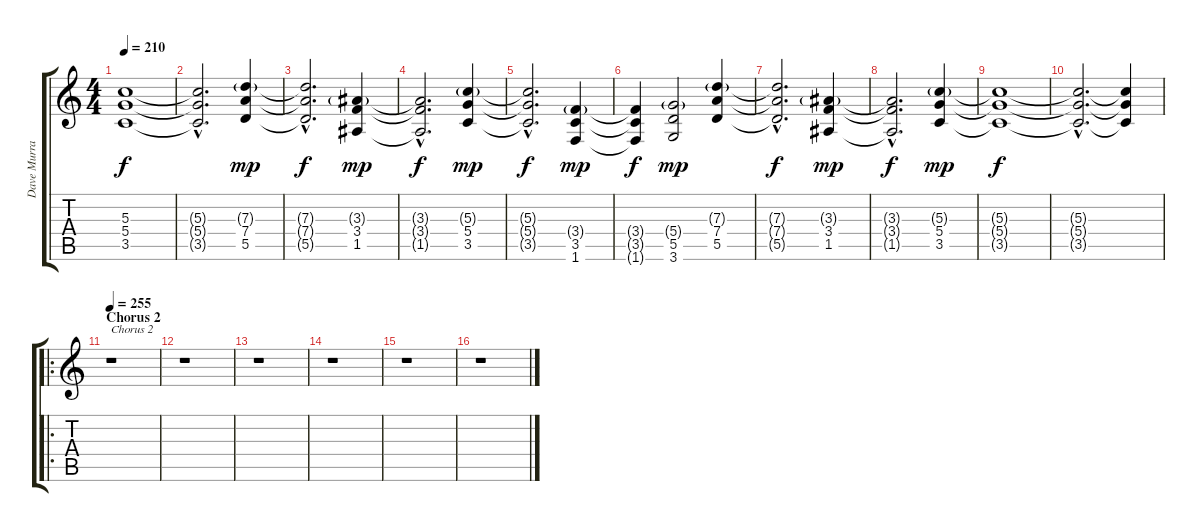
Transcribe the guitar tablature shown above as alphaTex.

\track ("Dave Murray Distortion" "Dave Murra") {instrument distortionguitar}
\staff {score tabs}
\tuning (E4 B3 G3 D3 A2 E2) {hide}
\ts (4 4)
\tempo 210
\clef g2
\ks c
(5.3{t} 5.4{t} 3.5{t}).1{dy f} |
(5.3{hac t} 5.4{hac t} 3.5{hac t}).2{d} (7.3{g} 7.4 5.5).4{dy mp} |
(7.3{hac t} 7.4{hac t} 5.5{hac t}).2{d dy f} (3.3{g} 3.4 1.5).4{dy mp} |
(3.3{hac t} 3.4{hac t} 1.5{hac t}).2{d dy f} (5.3{g} 5.4 3.5).4{dy mp} |
(5.3{hac t} 5.4{hac t} 3.5{hac t}).2{d dy f} (3.4{g} 3.5 1.6).4{dy mp} |
(3.4{t} 3.5{t} 1.6{t}).4{dy f} (5.4{g} 5.5 3.6).2{dy mp} (7.3{g} 7.4 5.5).4 |
(7.3{hac t} 7.4{hac t} 5.5{hac t}).2{d dy f} (3.3{g} 3.4 1.5).4{dy mp} |
(3.3{hac t} 3.4{hac t} 1.5{hac t}).2{d dy f} (5.3{g} 5.4 3.5).4{dy mp} |
(5.3{t} 5.4{t} 3.5{t}).1{dy f} |
(5.3{hac t} 5.4{hac t} 3.5{hac t}).2{d} (5.3{t} 5.4{t} 3.5{t}).4 |
\ro
\section ("" "Chorus 2")
\tempo 255
r.1{txt "Chorus 2"} |
r.1 |
r.1 |
r.1 |
r.1 |
r.1
